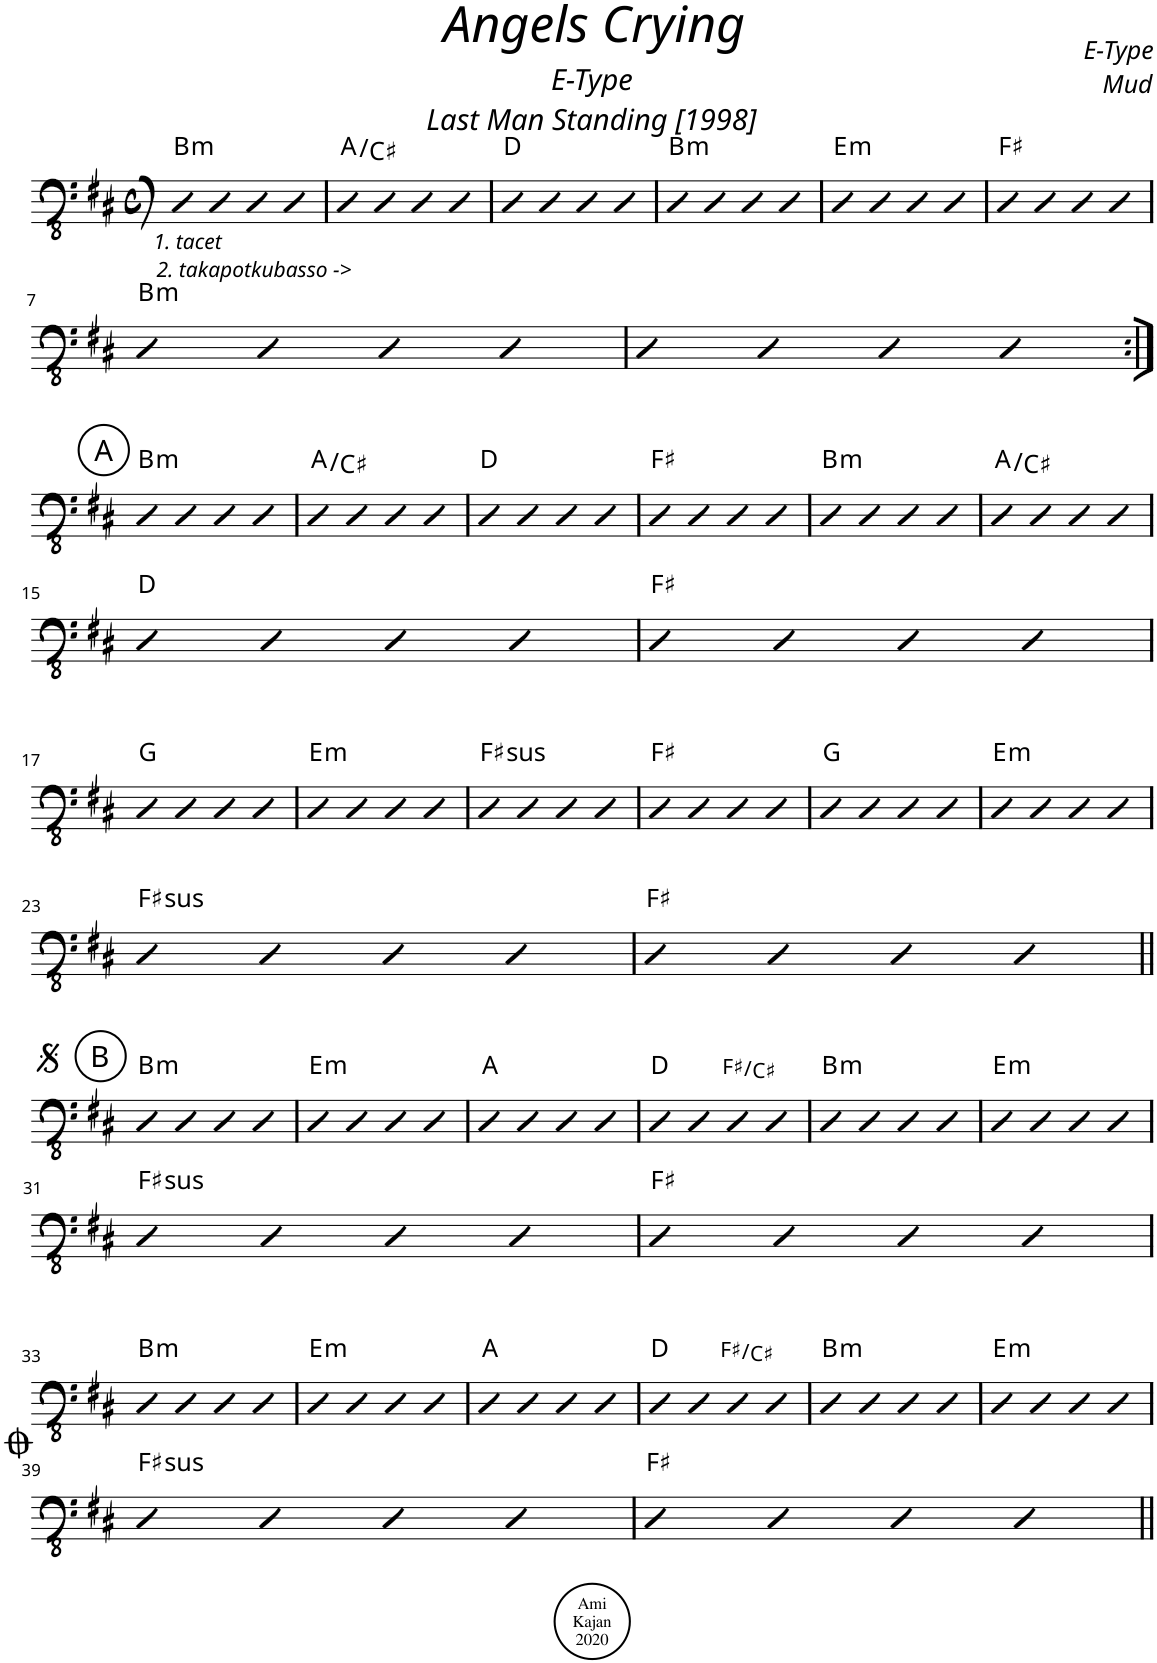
**kern	**harte
*part1	*part1
*staff1	*
*I"Acoustic Bass	*
*I'Bass	*
*clefFv4	*
*k[f#c#]	*
*M4/4	*
*met(c)	*
=1	=1
!LO:TX:b:i:t=1. tacet	!
!LO:TX:b:t=2. takapotkubasso ->	!
!	!LO:H:kt=m
4DD	B:min
4DD	.
4DD	.
4DD	.
=2	=2
4DD	A:maj/3
4DD	.
4DD	.
4DD	.
=3	=3
4DD	D:maj
4DD	.
4DD	.
4DD	.
=4	=4
!	!LO:H:kt=m
4DD	B:min
4DD	.
4DD	.
4DD	.
=5	=5
!	!LO:H:kt=m
4DD	E:min
4DD	.
4DD	.
4DD	.
=6	=6
4DD	F#:maj
4DD	.
4DD	.
4DD	.
!!LO:LB:g=z
=7	=7
!	!LO:H:kt=m
4DD	B:min
4DD	.
4DD	.
4DD	.
=8	=8
4DD	.
4DD	.
4DD	.
4DD	.
!!LO:LB:g=z
!!LO:REH:place=s1:a:cj:enc=circle:fs=14:t=A
=9:|!	=9:|!
!	!LO:H:kt=m
4DD	B:min
4DD	.
4DD	.
4DD	.
=10	=10
4DD	A:maj/3
4DD	.
4DD	.
4DD	.
=11	=11
4DD	D:maj
4DD	.
4DD	.
4DD	.
=12	=12
4DD	F#:maj
4DD	.
4DD	.
4DD	.
=13	=13
!	!LO:H:kt=m
4DD	B:min
4DD	.
4DD	.
4DD	.
=14	=14
4DD	A:maj/3
4DD	.
4DD	.
4DD	.
!!LO:LB:g=z
=15	=15
4DD	D:maj
4DD	.
4DD	.
4DD	.
=16	=16
4DD	F#:maj
4DD	.
4DD	.
4DD	.
!!LO:LB:g=z
=17	=17
4DD	G:maj
4DD	.
4DD	.
4DD	.
=18	=18
!	!LO:H:kt=m
4DD	E:min
4DD	.
4DD	.
4DD	.
=19	=19
!	!LO:H:kt=sus
4DD	F#:sus4
4DD	.
4DD	.
4DD	.
=20	=20
4DD	F#:maj
4DD	.
4DD	.
4DD	.
=21	=21
4DD	G:maj
4DD	.
4DD	.
4DD	.
=22	=22
!	!LO:H:kt=m
4DD	E:min
4DD	.
4DD	.
4DD	.
!!LO:LB:g=z
=23	=23
!	!LO:H:kt=sus
4DD	F#:sus4
4DD	.
4DD	.
4DD	.
=24	=24
4DD	F#:maj
4DD	.
4DD	.
4DD	.
!!LO:LB:g=z
!!LO:REH:place=s1:a:cj:enc=circle:fs=14:t=B
=25||	=25||
!	!LO:H:kt=m
4DD	B:min
4DD	.
4DD	.
4DD	.
=26	=26
!	!LO:H:kt=m
4DD	E:min
4DD	.
4DD	.
4DD	.
=27	=27
4DD	A:maj
4DD	.
4DD	.
4DD	.
=28	=28
4DD	D:maj
4DD	.
4DD	F#:maj/5
4DD	.
=29	=29
!	!LO:H:kt=m
4DD	B:min
4DD	.
4DD	.
4DD	.
=30	=30
!	!LO:H:kt=m
4DD	E:min
4DD	.
4DD	.
4DD	.
!!LO:LB:g=z
=31	=31
!	!LO:H:kt=sus
4DD	F#:sus4
4DD	.
4DD	.
4DD	.
=32	=32
4DD	F#:maj
4DD	.
4DD	.
4DD	.
!!LO:LB:g=z
=33	=33
!	!LO:H:kt=m
4DD	B:min
4DD	.
4DD	.
4DD	.
=34	=34
!	!LO:H:kt=m
4DD	E:min
4DD	.
4DD	.
4DD	.
=35	=35
4DD	A:maj
4DD	.
4DD	.
4DD	.
=36	=36
4DD	D:maj
4DD	.
4DD	F#:maj/5
4DD	.
=37	=37
!	!LO:H:kt=m
4DD	B:min
4DD	.
4DD	.
4DD	.
=38	=38
!	!LO:H:kt=m
4DD	E:min
4DD	.
4DD	.
4DD	.
!!LO:LB:g=z
=39	=39
!	!LO:H:kt=sus
4DD	F#:sus4
4DD	.
4DD	.
4DD	.
=40	=40
4DD	F#:maj
4DD	.
4DD	.
4DD	.
=||	=||
*-	*-
